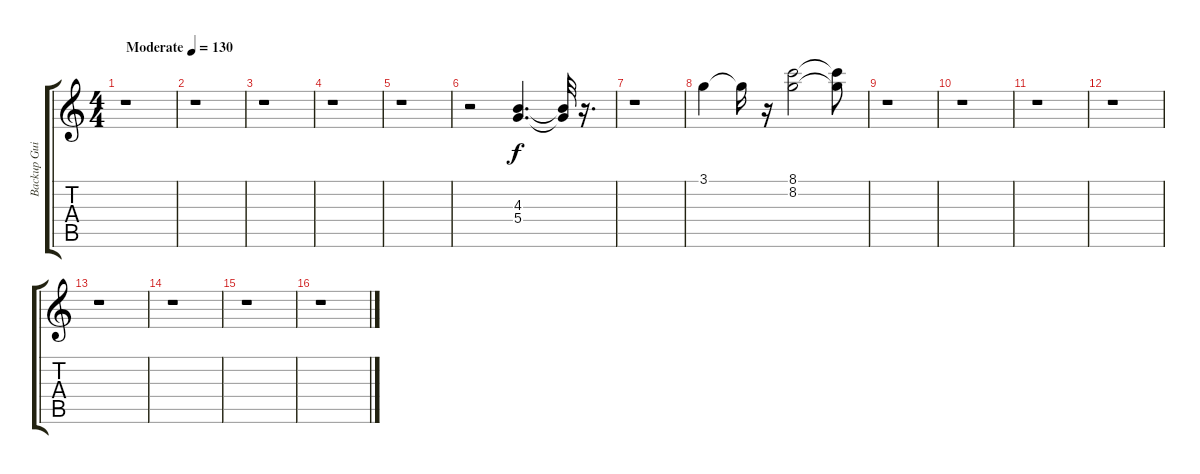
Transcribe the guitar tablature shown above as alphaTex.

\track ("Backup Guitar" "Backup Gui") {instrument acousticguitarnylon}
\staff {score tabs}
\tuning (E4 B3 G3 D3 A2 E2) {hide}
\ts (4 4)
\tempo (130 "Moderate")
\clef g2
\ks c
r.1{dy f instrument acousticguitarnylon} |
r.1 |
r.1 |
r.1 |
r.1 |
r.2 (4.3 5.4).4{d} (4.3{t} 5.4{t}).32 r.16{d} |
r.1 |
3.1.4 3.1{t}.16 r.16 (8.1 8.2).2 (8.1{t} 8.2{t}).8 |
r.1 |
r.1 |
r.1 |
r.1 |
r.1 |
r.1 |
r.1 |
r.1
